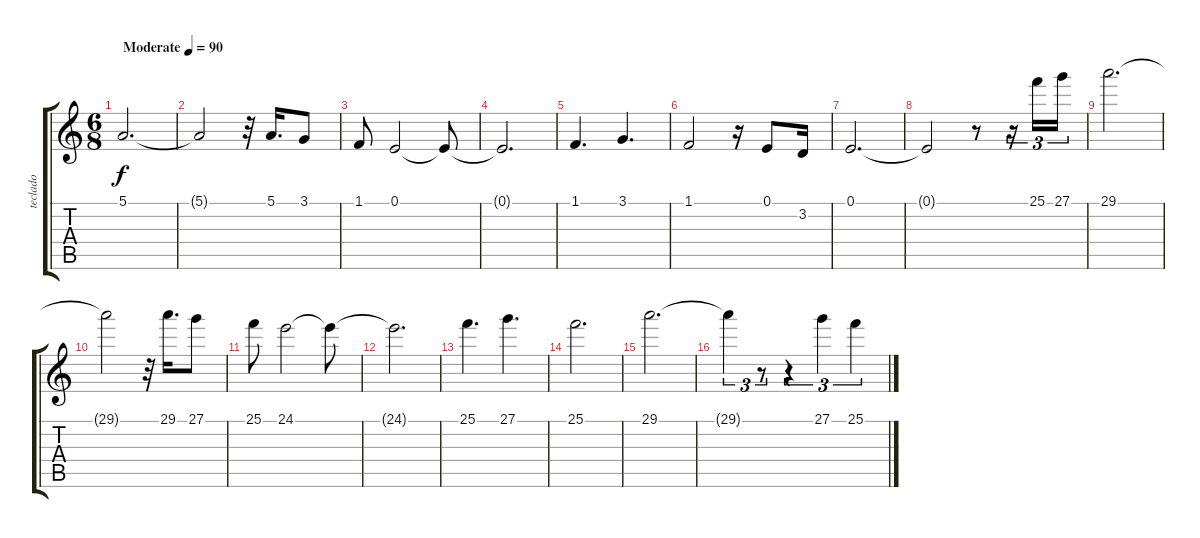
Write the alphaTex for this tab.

\track ("teclado" "teclado") {instrument acousticgrandpiano}
\staff {score tabs}
\tuning (E4 B3 G3 D3 A2 E2) {hide}
\ts (6 8)
\tempo (90 "Moderate")
\clef g2
\ks c
5.1.2{d dy f instrument acousticgrandpiano} |
5.1{t}.2 r.32 5.1.16{d} 3.1.8 |
1.1.8 0.1.2 0.1{t}.8 |
0.1{t}.2{d} |
1.1.4{d} 3.1.4{d} |
1.1.2 r.16 0.1.8 3.2.16 |
0.1.2{d} |
0.1{t}.2 r.8 r.16{tu (3 2)} 25.1.16{tu (3 2)} 27.1.16{tu (3 2)} |
29.1.2{d} |
29.1{t}.2 r.32 29.1.16{d} 27.1.8 |
25.1.8 24.1.2 24.1{t}.8 |
24.1{t}.2{d} |
25.1.4{d} 27.1.4{d} |
25.1.2{d} |
29.1.2{d} |
29.1{t}.4{tu (3 2)} r.8{tu (3 2)} r.4{tu (3 2)} 27.1.4{tu (3 2)} 25.1.4{tu (3 2)}
